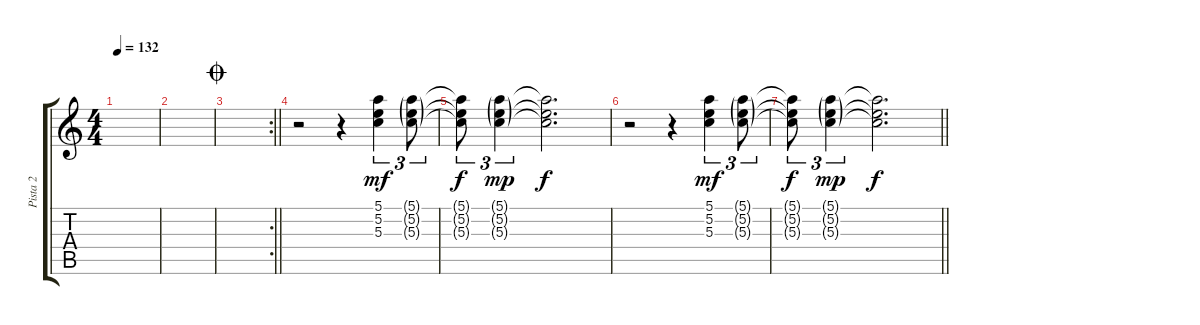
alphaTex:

\track ("Pista 2" "Pista 2") {instrument electricguitarclean}
\staff {score tabs}
\tuning (E4 B3 G3 D3 A2 E2) {hide}
\ts (4 4)
\tempo 132
\clef g2
\ks c
|
|
\rc 2
\jump coda
\barLineRight lightlight
|
r.2 r.4 (5.1 5.2 5.3).4{tu (3 2) dy mf} (5.1{g} 5.2{g} 5.3{g}).8{tu (3 2)} |
(5.1{t} 5.2{t} 5.3{t}).8{tu (3 2) dy f} (5.1{g} 5.2{g} 5.3{g}).4{tu (3 2) dy mp} (5.1{t} 5.2{t} 5.3{t}).2{d dy f} |
r.2 r.4 (5.1 5.2 5.3).4{tu (3 2) dy mf} (5.1{g} 5.2{g} 5.3{g}).8{tu (3 2)} |
\barLineRight lightlight
(5.1{t} 5.2{t} 5.3{t}).8{tu (3 2) dy f} (5.1{g} 5.2{g} 5.3{g}).4{tu (3 2) dy mp} (5.1{t} 5.2{t} 5.3{t}).2{d dy f}
